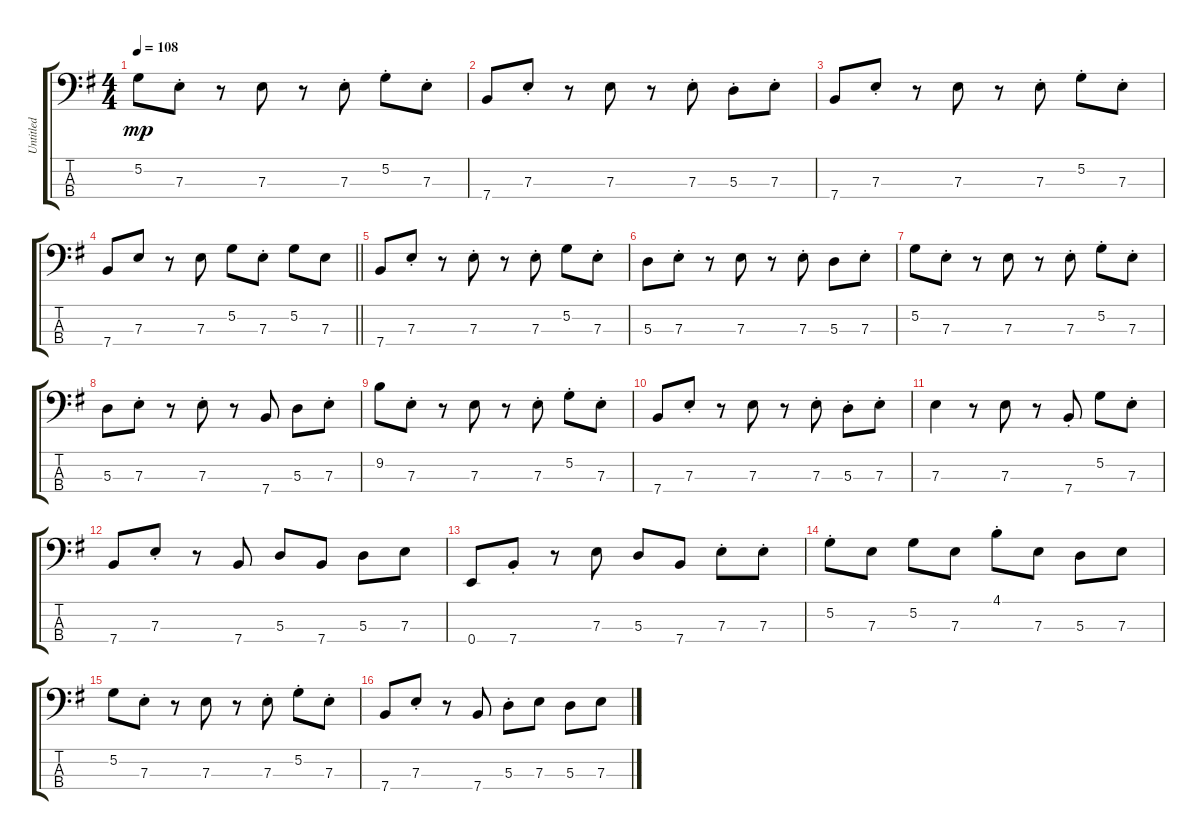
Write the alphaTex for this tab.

\track ("Untitled" "Untitled") {instrument electricbassfinger}
\staff {score tabs}
\tuning (G2 D2 A1 E1) {hide}
\ts (4 4)
\tempo 108
\clef f4
\ks g
5.2.8{dy mp} 7.3{st}.8 r.8 7.3.8 r.8 7.3{st}.8 5.2{st}.8 7.3{st}.8 |
7.4.8 7.3{st}.8 r.8 7.3.8 r.8 7.3{st}.8 5.3{st}.8 7.3{st}.8 |
7.4.8 7.3{st}.8 r.8 7.3.8 r.8 7.3{st}.8 5.2{st}.8 7.3{st}.8 |
\barLineRight lightlight
7.4.8 7.3.8 r.8 7.3.8 5.2.8 7.3{st}.8 5.2.8 7.3.8 |
7.4.8 7.3{st}.8 r.8 7.3{st}.8 r.8 7.3{st}.8 5.2.8 7.3{st}.8 |
5.3.8 7.3{st}.8 r.8 7.3.8 r.8 7.3{st}.8 5.3.8 7.3{st}.8 |
5.2.8 7.3{st}.8 r.8 7.3.8 r.8 7.3{st}.8 5.2{st}.8 7.3{st}.8 |
5.3.8 7.3{st}.8 r.8 7.3{st}.8 r.8 7.4.8 5.3.8 7.3{st}.8 |
9.2.8 7.3{st}.8 r.8 7.3.8 r.8 7.3{st}.8 5.2{st}.8 7.3{st}.8 |
7.4.8 7.3{st}.8 r.8 7.3.8 r.8 7.3{st}.8 5.3{st}.8 7.3{st}.8 |
7.3.4 r.8 7.3.8 r.8 7.4{st}.8 5.2.8 7.3{st}.8 |
7.4.8 7.3{st}.8 r.8 7.4.8 5.3.8 7.4.8 5.3.8 7.3.8 |
0.4.8 7.4{st}.8 r.8 7.3.8 5.3.8 7.4.8 7.3{st}.8 7.3{st}.8 |
5.2{st}.8 7.3.8 5.2.8 7.3.8 4.1{st}.8 7.3.8 5.3.8 7.3.8 |
5.2.8 7.3{st}.8 r.8 7.3.8 r.8 7.3{st}.8 5.2{st}.8 7.3{st}.8 |
7.4.8 7.3{st}.8 r.8 7.4.8 5.3{st}.8 7.3.8 5.3.8 7.3.8
